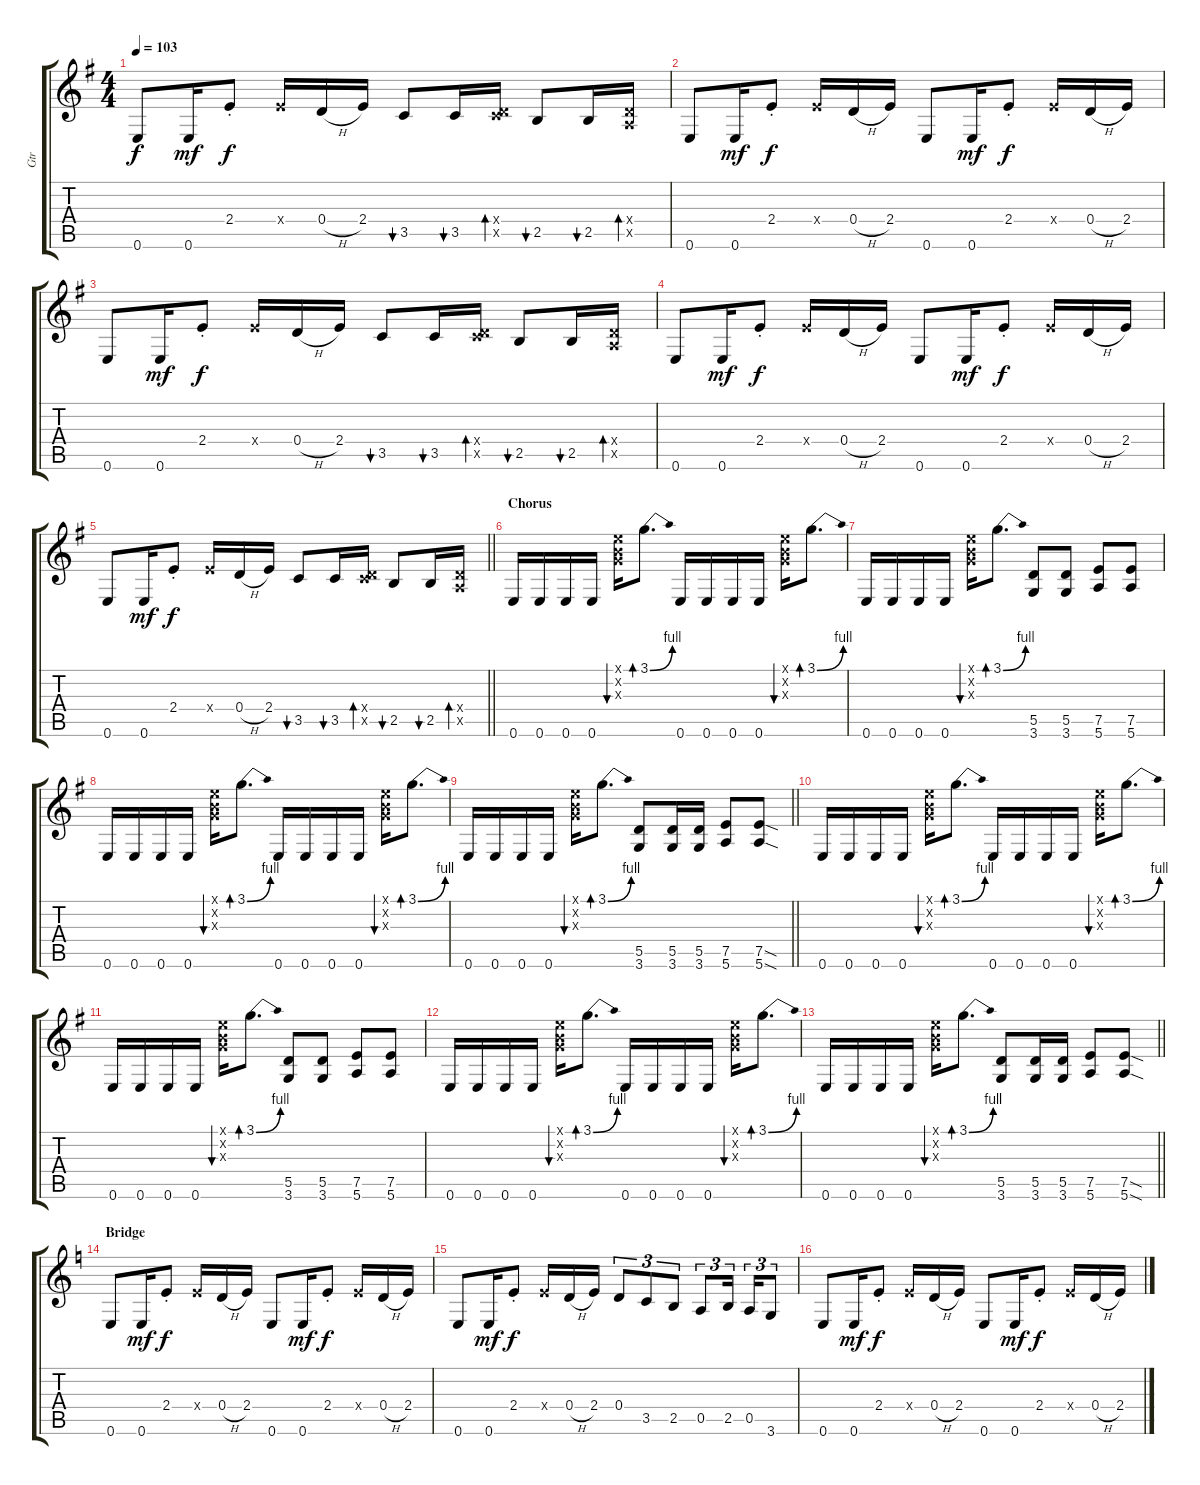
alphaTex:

\track ("Gtr" "Gtr") {instrument overdrivenguitar}
\staff {score tabs}
\tuning (E4 B3 G3 D3 A2 E2) {hide}
\ts (4 4)
\tempo 103
\clef g2
\ks eminor
0.6.8{dy f} 0.6.16{dy mf} 2.4{st}.8{dy f} 2.4{x}.16 0.4{h}.16 2.4.16 3.5.8{bu 60} 3.5.16{bu 60} (0.4{x} 3.5{x}).16{bd 60} 2.5.8{bu 60} 2.5.16{bu 60} (0.4{x} 0.5{x}).16{bd 60} |
0.6.8 0.6.16{dy mf} 2.4{st}.8{dy f} 2.4{x}.16 0.4{h}.16 2.4.16 0.6.8 0.6.16{dy mf} 2.4{st}.8{dy f} 2.4{x}.16 0.4{h}.16 2.4.16 |
0.6.8 0.6.16{dy mf} 2.4{st}.8{dy f} 2.4{x}.16 0.4{h}.16 2.4.16 3.5.8{bu 60} 3.5.16{bu 60} (0.4{x} 3.5{x}).16{bd 60} 2.5.8{bu 60} 2.5.16{bu 60} (0.4{x} 0.5{x}).16{bd 60} |
0.6.8 0.6.16{dy mf} 2.4{st}.8{dy f} 2.4{x}.16 0.4{h}.16 2.4.16 0.6.8 0.6.16{dy mf} 2.4{st}.8{dy f} 2.4{x}.16 0.4{h}.16 2.4.16 |
\barLineRight lightlight
0.6.8 0.6.16{dy mf} 2.4{st}.8{dy f} 2.4{x}.16 0.4{h}.16 2.4.16 3.5.8{bu 60} 3.5.16{bu 60} (0.4{x} 3.5{x}).16{bd 60} 2.5.8{bu 60} 2.5.16{bu 60} (0.4{x} 0.5{x}).16{bd 60} |
\section ("" "Chorus")
0.6.16 0.6.16 0.6.16 0.6.16 (0.1{x} 0.2{x} 0.3{x}).16{bu 60} 3.1{be (bend 0 0 60 4)}.8{d bd 60} 0.6.16 0.6.16 0.6.16 0.6.16 (0.1{x} 0.2{x} 0.3{x}).16{bu 60} 3.1{be (bend 0 0 60 4)}.8{d bd 60} |
0.6.16 0.6.16 0.6.16 0.6.16 (0.1{x} 0.2{x} 0.3{x}).16{bu 60} 3.1{be (bend 0 0 60 4)}.8{d bd 60} (5.5 3.6).8 (5.5 3.6).8 (7.5 5.6).8 (7.5 5.6).8 |
0.6.16 0.6.16 0.6.16 0.6.16 (0.1{x} 0.2{x} 0.3{x}).16{bu 60} 3.1{be (bend 0 0 60 4)}.8{d bd 60} 0.6.16 0.6.16 0.6.16 0.6.16 (0.1{x} 0.2{x} 0.3{x}).16{bu 60} 3.1{be (bend 0 0 60 4)}.8{d bd 60} |
\barLineRight lightlight
0.6.16 0.6.16 0.6.16 0.6.16 (0.1{x} 0.2{x} 0.3{x}).16{bu 60} 3.1{be (bend 0 0 60 4)}.8{d bd 60} (5.5 3.6).8 (5.5 3.6).16 (5.5 3.6).16 (7.5 5.6).8 (7.5{sod} 5.6{sod}).8 |
0.6.16 0.6.16 0.6.16 0.6.16 (0.1{x} 0.2{x} 0.3{x}).16{bu 60} 3.1{be (bend 0 0 60 4)}.8{d bd 60} 0.6.16 0.6.16 0.6.16 0.6.16 (0.1{x} 0.2{x} 0.3{x}).16{bu 60} 3.1{be (bend 0 0 60 4)}.8{d bd 60} |
0.6.16 0.6.16 0.6.16 0.6.16 (0.1{x} 0.2{x} 0.3{x}).16{bu 60} 3.1{be (bend 0 0 60 4)}.8{d bd 60} (5.5 3.6).8 (5.5 3.6).8 (7.5 5.6).8 (7.5 5.6).8 |
0.6.16 0.6.16 0.6.16 0.6.16 (0.1{x} 0.2{x} 0.3{x}).16{bu 60} 3.1{be (bend 0 0 60 4)}.8{d bd 60} 0.6.16 0.6.16 0.6.16 0.6.16 (0.1{x} 0.2{x} 0.3{x}).16{bu 60} 3.1{be (bend 0 0 60 4)}.8{d bd 60} |
\barLineRight lightlight
0.6.16 0.6.16 0.6.16 0.6.16 (0.1{x} 0.2{x} 0.3{x}).16{bu 60} 3.1{be (bend 0 0 60 4)}.8{d bd 60} (5.5 3.6).8 (5.5 3.6).16 (5.5 3.6).16 (7.5 5.6).8 (7.5{sod} 5.6{sod}).8 |
\section ("" "Bridge")
\ks c
0.6.8 0.6.16{dy mf} 2.4{st}.8{dy f} 2.4{x}.16 0.4{h}.16 2.4.16 0.6.8 0.6.16{dy mf} 2.4{st}.8{dy f} 2.4{x}.16 0.4{h}.16 2.4.16 |
0.6.8 0.6.16{dy mf} 2.4{st}.8{dy f} 2.4{x}.16 0.4{h}.16 2.4.16 0.4.8{tu (3 2)} 3.5.8{tu (3 2)} 2.5.8{tu (3 2)} 0.5.8{tu (3 2)} 2.5.16{tu (3 2) beam splitsecondary} 0.5.16{tu (3 2)} 3.6.8{tu (3 2)} |
0.6.8 0.6.16{dy mf} 2.4{st}.8{dy f} 2.4{x}.16 0.4{h}.16 2.4.16 0.6.8 0.6.16{dy mf} 2.4{st}.8{dy f} 2.4{x}.16 0.4{h}.16 2.4.16
